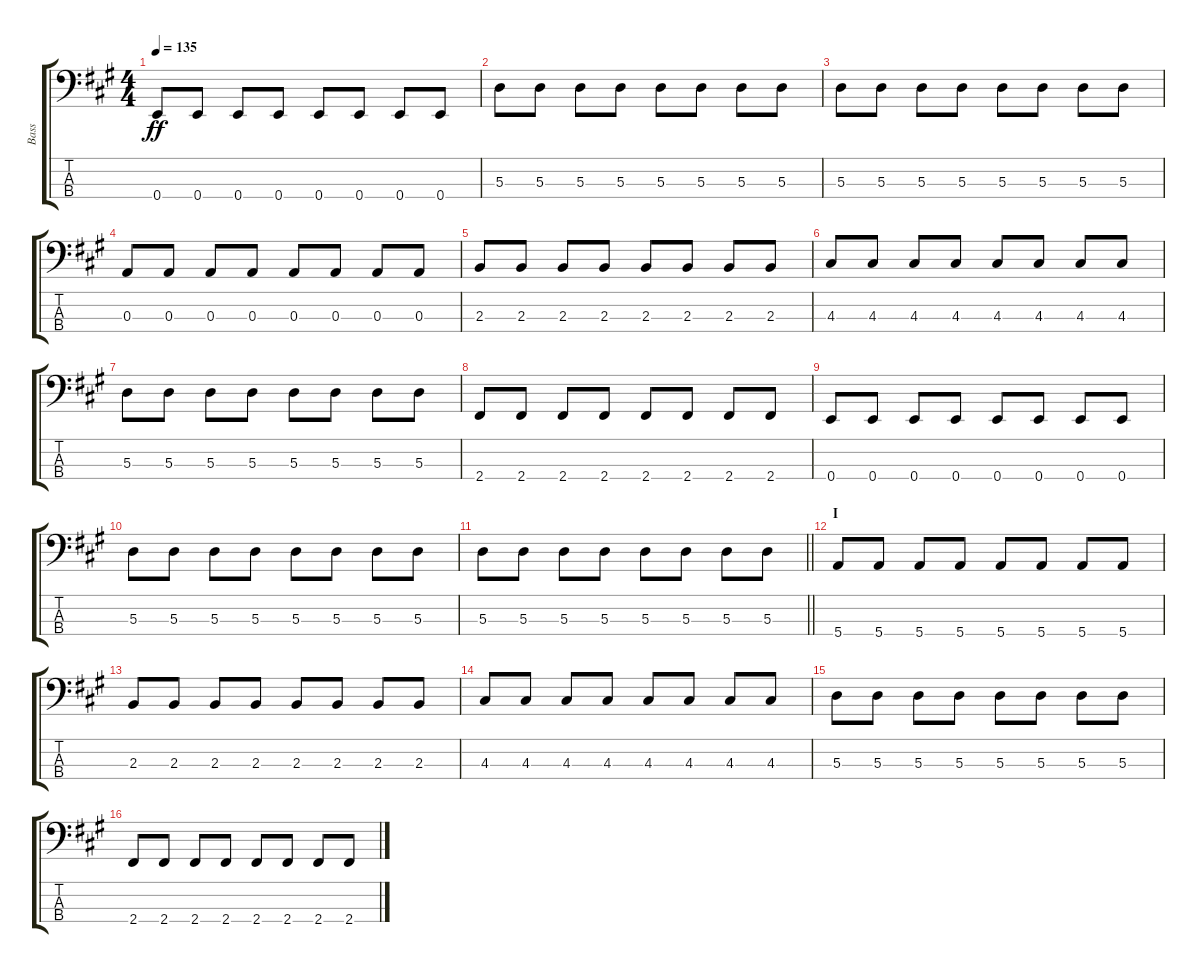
\track ("Bass" "Bass") {instrument electricbasspick}
\staff {score tabs}
\tuning (G2 D2 A1 E1) {hide}
\ts (4 4)
\tempo 135
\clef f4
\ks a
0.4.8{dy ff} 0.4.8 0.4.8 0.4.8 0.4.8 0.4.8 0.4.8 0.4.8 |
5.3.8 5.3.8 5.3.8 5.3.8 5.3.8 5.3.8 5.3.8 5.3.8 |
5.3.8 5.3.8 5.3.8 5.3.8 5.3.8 5.3.8 5.3.8 5.3.8 |
0.3.8 0.3.8 0.3.8 0.3.8 0.3.8 0.3.8 0.3.8 0.3.8 |
2.3.8 2.3.8 2.3.8 2.3.8 2.3.8 2.3.8 2.3.8 2.3.8 |
4.3.8 4.3.8 4.3.8 4.3.8 4.3.8 4.3.8 4.3.8 4.3.8 |
5.3.8 5.3.8 5.3.8 5.3.8 5.3.8 5.3.8 5.3.8 5.3.8 |
2.4.8 2.4.8 2.4.8 2.4.8 2.4.8 2.4.8 2.4.8 2.4.8 |
0.4.8 0.4.8 0.4.8 0.4.8 0.4.8 0.4.8 0.4.8 0.4.8 |
5.3.8 5.3.8 5.3.8 5.3.8 5.3.8 5.3.8 5.3.8 5.3.8 |
\barLineRight lightlight
5.3.8 5.3.8 5.3.8 5.3.8 5.3.8 5.3.8 5.3.8 5.3.8 |
\section ("" "I")
5.4.8 5.4.8 5.4.8 5.4.8 5.4.8 5.4.8 5.4.8 5.4.8 |
2.3.8 2.3.8 2.3.8 2.3.8 2.3.8 2.3.8 2.3.8 2.3.8 |
4.3.8 4.3.8 4.3.8 4.3.8 4.3.8 4.3.8 4.3.8 4.3.8 |
5.3.8 5.3.8 5.3.8 5.3.8 5.3.8 5.3.8 5.3.8 5.3.8 |
2.4.8 2.4.8 2.4.8 2.4.8 2.4.8 2.4.8 2.4.8 2.4.8
